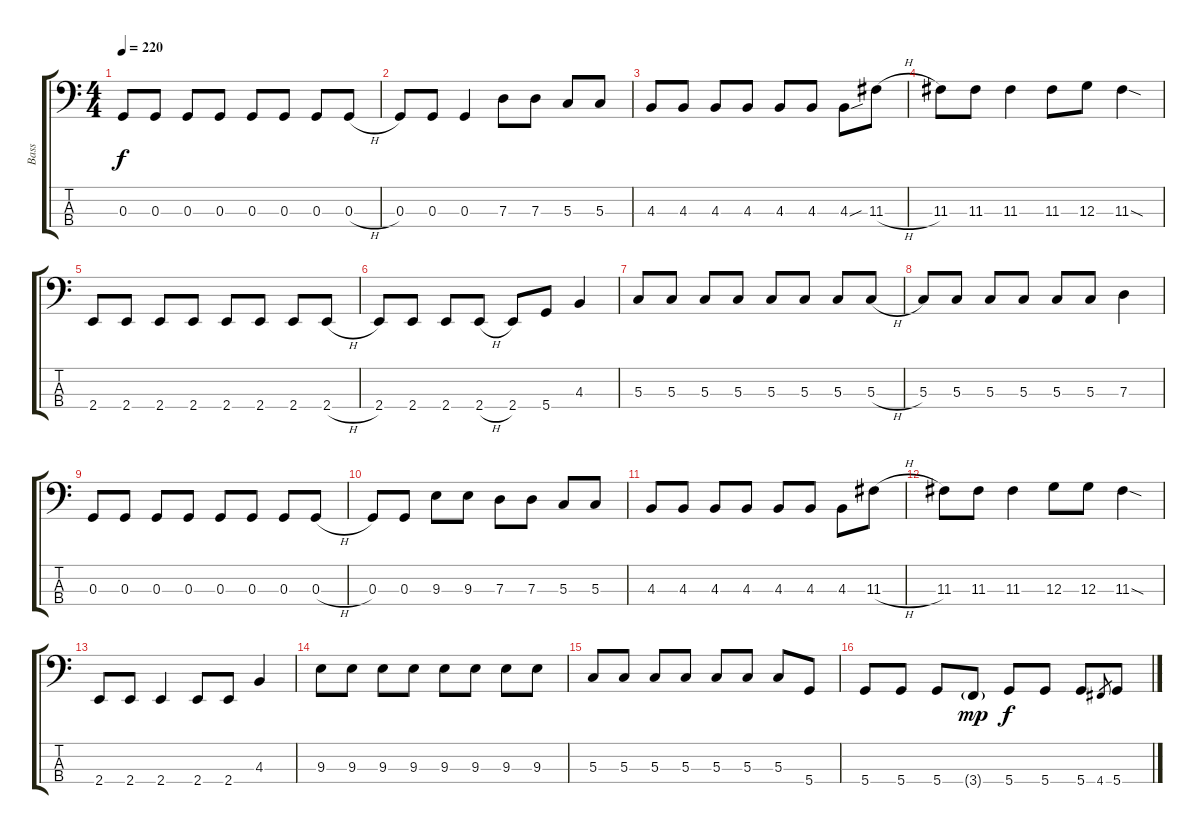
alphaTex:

\track ("Bass" "Bass") {instrument electricbasspick}
\staff {score tabs}
\tuning (F2 C2 G1 D1) {hide}
\ts (4 4)
\tempo 220
\clef f4
\ks c
0.3.8{dy f} 0.3.8 0.3.8 0.3.8 0.3.8 0.3.8 0.3.8 0.3{h}.8 |
0.3.8 0.3.8 0.3.4 7.3.8 7.3.8 5.3.8 5.3.8 |
4.3.8 4.3.8 4.3.8 4.3.8 4.3.8 4.3.8 4.3{sou}.8 11.3{h}.8 |
11.3.8 11.3.8 11.3.4 11.3.8 12.3.8 11.3{sod}.4 |
2.4.8 2.4.8 2.4.8 2.4.8 2.4.8 2.4.8 2.4.8 2.4{h}.8 |
2.4.8 2.4.8 2.4.8 2.4{h}.8 2.4.8 5.4.8 4.3.4 |
5.3.8 5.3.8 5.3.8 5.3.8 5.3.8 5.3.8 5.3.8 5.3{h}.8 |
5.3.8 5.3.8 5.3.8 5.3.8 5.3.8 5.3.8 7.3.4 |
0.3.8 0.3.8 0.3.8 0.3.8 0.3.8 0.3.8 0.3.8 0.3{h}.8 |
0.3.8 0.3.8 9.3.8 9.3.8 7.3.8 7.3.8 5.3.8 5.3.8 |
4.3.8 4.3.8 4.3.8 4.3.8 4.3.8 4.3.8 4.3.8 11.3{h}.8 |
11.3.8 11.3.8 11.3.4 12.3.8 12.3.8 11.3{sod}.4 |
2.4.8 2.4.8 2.4.4 2.4.8 2.4.8 4.3.4 |
9.3.8 9.3.8 9.3.8 9.3.8 9.3.8 9.3.8 9.3.8 9.3.8 |
5.3.8 5.3.8 5.3.8 5.3.8 5.3.8 5.3.8 5.3.8 5.4.8 |
5.4.8 5.4.8 5.4.8 3.4{g}.8{dy mp} 5.4.8{dy f} 5.4.8 5.4.8 4.4.8{gr} 5.4.8
